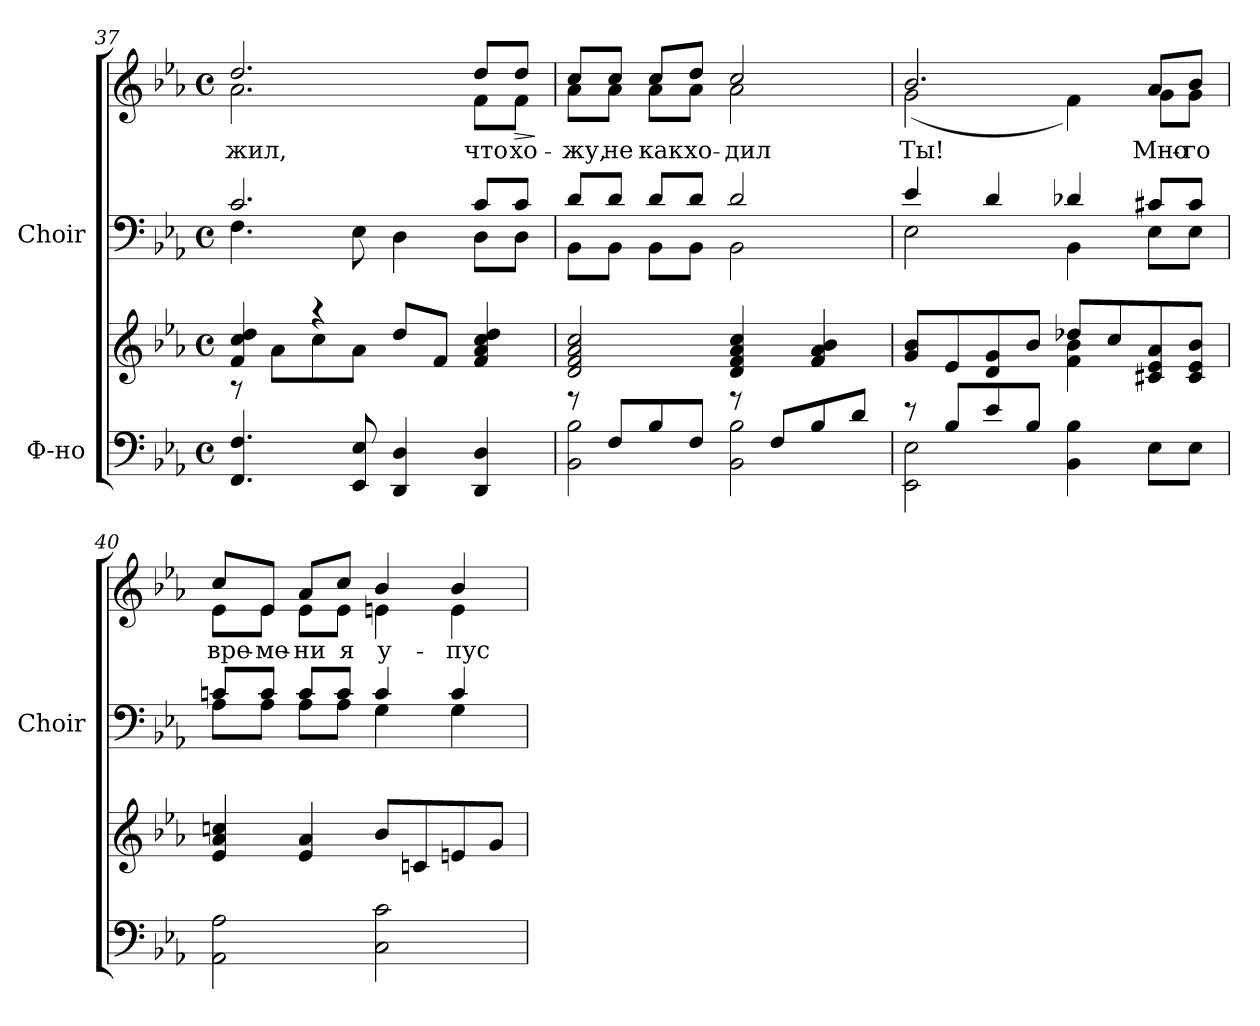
**kern	**kern	**kern	**kern	**text	**dynam
*part2	*part2	*part1	*part1	*part1	*part1
*staff4	*staff3	*staff2	*staff1	*staff1	*staff1/2
*I"Ф-но	*	*I"Choir	*	*	*
*	*	*I'Choir	*	*	*
*clefF4	*clefG2	*clefF4	*clefG2	*	*
*k[b-e-a-]	*k[b-e-a-]	*k[b-e-a-]	*k[b-e-a-]	*	*
*E-:	*E-:	*E-:	*E-:	*	*
*M4/4	*M4/4	*M4/4	*M4/4	*	*
*met(c)	*met(c)	*met(c)	*met(c)	*	*
=37	=37	=37	=37	=37	=37
*	*^	*^	*	*	*
!	!	!	!	!	!	!LO:LY:b:color=#000000	!
*	*	*	*	*	*^	*	*
4.FFi/ 4.Fi	4fi/ 4cci 4ddi	8r	2.ci/	4.Fi\	2.ddi/	2.a-i\	жил,	.
.	.	8a-i\L	.	.	.	.	.	.
.	4r	8cci\	.	.	.	.	.	.
8EE-i/ 8E-i	.	8a-i\J	.	8E-i\	.	.	.	.
4DDi/ 4Di	8ddi/L	2ryy	.	4Di\	.	.	.	.
.	8fi/J	.	.	.	.	.	.	.
!	!	!	!	!	!	!	!LO:LY:b:color=#000000	!
4DDi/ 4Di	4fi/ 4a-i 4cci 4ddi	.	8ci/L	8Di\L	8ddi/L	8fi\L	что	.
!	!	!	!	!	!	!	!LO:LY:b:color=#000000	!LO:HP:b
.	.	.	8ci/J	8Di\J	8ddi/J	8fi\J	хо-	>
*	*v	*v	*	*	*	*	*	*
*	*	*v	*v	*	*	*	*
*	*	*	*v	*v	*	*
.	.	.	.	.	]
!!LO:PB:g=z
=38	=38	=38	=38	=38	=38
*^	*	*^	*	*	*
!	!	!	!	!	!	!LO:LY:b:color=#000000	!
*	*	*	*	*	*^	*	*
8r	2BB-i\ 2B-i	2di/ 2fi 2a-i 2cci	8di/L	8BB-i\L	8cci/L	8a-i\L	-жу,	.
!	!	!	!	!	!	!	!LO:LY:b:color=#000000	!
8Fi/L	.	.	8di/J	8BB-i\J	8cci/J	8a-i\J	не	.
!	!	!	!	!	!	!	!LO:LY:b:color=#000000	!
8B-i/	.	.	8di/L	8BB-i\L	8cci/L	8a-i\L	как	.
!	!	!	!	!	!	!	!LO:LY:b:color=#000000	!
8Fi/J	.	.	8di/J	8BB-i\J	8ddi/J	8a-i\J	хо-	.
!	!	!	!	!	!	!	!LO:LY:b:color=#000000	!
8r	2BB-i\ 2B-i	4di/ 4fi 4a-i 4cci	2di/	2BB-i\	2cci/	2a-i\	-дил	.
8Fi/L	.	.	.	.	.	.	.	.
8B-i/	.	4fi/ 4a-i 4b-i	.	.	.	.	.	.
8di/J	.	.	.	.	.	.	.	.
=39	=39	=39	=39	=39	=39	=39	=39	=39
*	*	*^	*	*	*	*	*	*
!	!	!	!	!	!	!	!	!LO:LY:b:color=#000000	!
8r	2EE-i\ 2E-i	8gi/ 8b-iL	2ryy	4e-i/	2E-i\	2.b-i/	(2gi\	Ты!	.
8B-i/L	.	8e-i/	.	.	.	.	.	.	.
8e-i/	.	8di/ 8gi	.	4di/	.	.	.	.	.
8B-i/J	.	8b-i/J	.	.	.	.	.	.	.
4BB-i\ 4B-i	2ryy	8dd-Xi/L	4fi\ 4b-i	4d-Xi/	4BB-i\	.	4fi\)	.	.
.	.	8cci/	.	.	.	.	.	.	.
!	!	!	!	!	!	!	!	!LO:LY:b:color=#000000	!
8E-i\L	.	8c#Xi/ 8e-i 8a-i	4ryy	8c#Xi/L	8E-i\L	8a-i/L	8gi\L	Мно-	.
!	!	!	!	!	!	!	!	!LO:LY:b:color=#000000	!
8E-i\J	.	8c#i/ 8e-i 8b-iJ	.	8c#i/J	8E-i\J	8b-i/J	8gi\J	-го	.
*v	*v	*	*	*	*	*	*	*	*
*	*v	*v	*	*	*	*	*	*
=40	=40	=40	=40	=40	=40	=40	=40
!	!	!	!	!	!	!LO:LY:b:color=#000000	!
2AA-i\ 2A-i	4e-i/ 4a-i 4ccni	8cni/L	8A-i\L	8cci/L	8e-i\L	вре-	.
!	!	!	!	!	!	!LO:LY:b:color=#000000	!
.	.	8ci/J	8A-i\J	8e-i/J	8e-i\J	-ме-	.
!	!	!	!	!	!	!LO:LY:b:color=#000000	!
.	4e-i/ 4a-i	8ci/L	8A-i\L	8a-i/L	8e-i\L	-ни	.
!	!	!	!	!	!	!LO:LY:b:color=#000000	!
.	.	8ci/J	8A-i\J	8cci/J	8e-i\J	я	.
!	!	!	!	!	!	!LO:LY:b:color=#000000	!
2Ci\ 2ci	8b-i/L	4ci/	4Gi\	4b-i/	4eni\	у-	.
.	8cni/	.	.	.	.	.	.
!	!	!	!	!	!	!LO:LY:b:color=#000000	!
.	8eni/	4ci/	4Gi\	4b-i/	4ei\	-пус-	.
.	8gi/J	.	.	.	.	.	.
*	*	*v	*v	*	*	*	*
*	*	*	*v	*v	*	*
=	=	=	=	=	=
*-	*-	*-	*-	*-	*-
